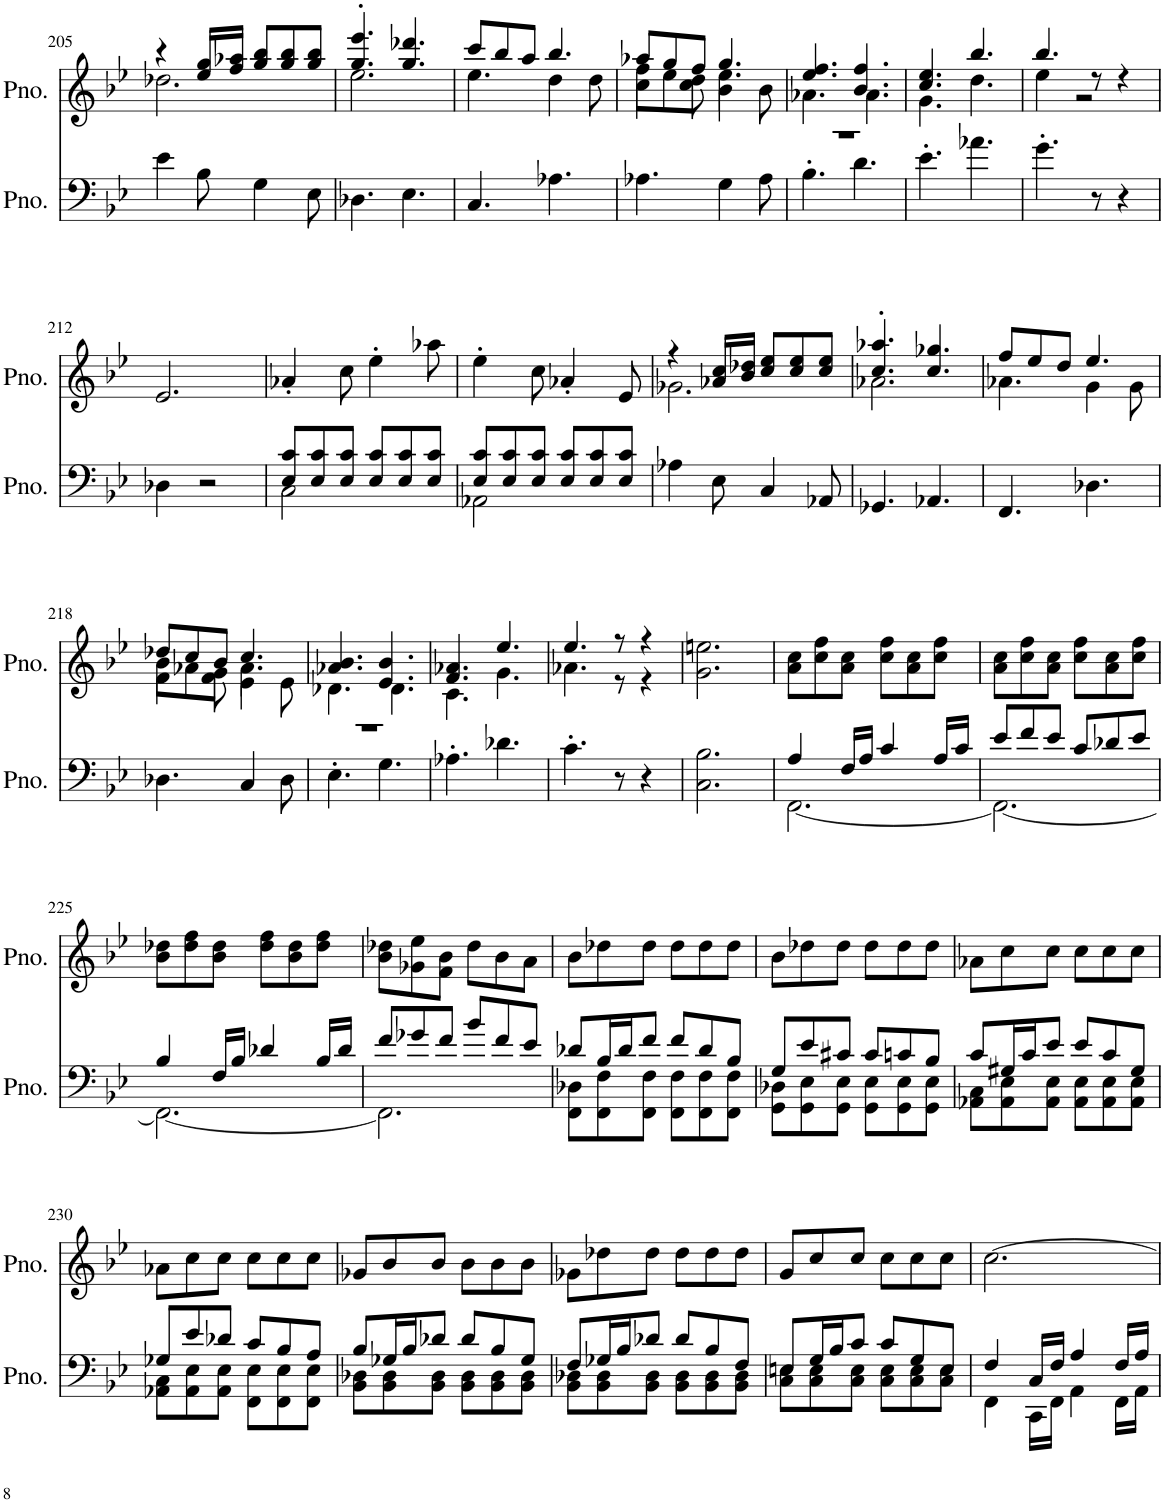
**kern	**kern
*part2	*part1
*staff2	*staff1
*I"Piano	*I"Piano
*I'Pno.	*I'Pno.
!!LO:PB:g=z
*clefF4	*clefG2
*k[b-e-]	*k[b-e-]
*M6/8	*M6/8
=205	=205
*	*^
4e-\	4r	2.dd-X\
8B-\	16ee-/ 16gg/LL	.
.	16ff/ 16aa-X/JJ	.
4G\	8gg/ 8bb-/L	.
.	8gg/ 8bb-/	.
8E-\	8gg/ 8bb-/J	.
=206	=206	=206
4.D-X\	4.gg/' 4.eee-/'	2.ee-\
4.E-\	4.gg/ 4.ddd-X/	.
=207	=207	=207
4.C/	8ccc/L	4.ee-\
.	8bb-/	.
.	8aa/J	.
4.A-X\	4.bb-/	4dd\
.	.	8dd\
=208	=208	=208
*	*	*^
4.A-X\	8aa-X/L	4cc\	8ff\L
.	8gg/	.	8ee-\
.	8ff/J	8cc\	8dd\J
4G\	4.gg/	4b-\	4.ee-\
8A-\	.	8b-\	.
=209	=209	=209	=209
4.B-'\	4.ee-/ 4.ff/	4.a-X\	2.r
4.d\	4.b-/ 4.ff/	4.a-\	.
*	*	*v	*v
=210	=210	=210
4.e-'\	4.cc/ 4.ee-/	4.g\
4.a-X\	4.bb-/	4.dd\
=211	=211	=211
4.g'\	4.bb-/	4ee-\
.	.	2r
8r	8r	.
4r	4r	.
*	*v	*v
!!LO:LB:g=z
=212	=212
4D-X\	2.e-/
2r	.
=213	=213
*^	*
8E-/ 8c/L	2.C\	4a-X'/
8E-/ 8c/	.	.
8E-/ 8c/J	.	8cc\
8E-/ 8c/L	.	4ee-'\
8E-/ 8c/	.	.
8E-/ 8c/J	.	8aa-X\
=214	=214	=214
8E-/ 8c/L	2.AA-X\	4ee-'\
8E-/ 8c/	.	.
8E-/ 8c/J	.	8cc\
8E-/ 8c/L	.	4a-X'/
8E-/ 8c/	.	.
8E-/ 8c/J	.	8e-/
*v	*v	*
=215	=215
*	*^
4A-X\	4r	2.g-X\
8E-\	16a-X/ 16cc/LL	.
.	16b-/ 16dd-X/JJ	.
4C/	8cc/ 8ee-/L	.
.	8cc/ 8ee-/	.
8AA-X/	8cc/ 8ee-/J	.
=216	=216	=216
4.GG-X/	4.cc/' 4.aa-X/'	2.a-X\
4.AA-X/	4.cc/ 4.gg-X/	.
=217	=217	=217
4.FF/	8ff/L	4.a-X\
.	8ee-/	.
.	8dd/J	.
4.D-X\	4.ee-/	4g\
.	.	8g\
!!LO:LB:g=z
=218	=218	=218
*	*	*^
4.D-X\	8dd-X/L	4f\	8b-\L
.	8cc/	.	8a-X\
.	8b-/J	8f\	8g\J
4C/	4.cc/	4e-\	4.a-\
8D-\	.	8e-\	.
=219	=219	=219	=219
4.E-'\	4.a-X/ 4.b-/	4.d-X\	2.r
4.G\	4.e-/ 4.b-/	4.d-\	.
*	*	*v	*v
=220	=220	=220
4.A-X'\	4.f/ 4.a-X/	4.c\
4.d-X\	4.ee-/	4.g\
=221	=221	=221
4.c'\	4.ee-/	4.a-X\
8r	8r	8r
4r	4r	4r
*	*v	*v
=222	=222
2.C\ 2.B-\	2.g\ 2.een\
=223	=223
*^	*
4A/	[2.FF\	8a\ 8cc\L
.	.	8cc\ 8ff\
16F/LL	.	8a\ 8cc\J
16A/JJ	.	.
4c/	.	8cc\ 8ff\L
.	.	8a\ 8cc\
16A/LL	.	8cc\ 8ff\J
16c/JJ	.	.
=224	=224	=224
8e-/L	2.FF\_	8a\ 8cc\L
8f/	.	8cc\ 8ff\
8e-/J	.	8a\ 8cc\J
8c/L	.	8cc\ 8ff\L
8d-X/	.	8a\ 8cc\
8e-/J	.	8cc\ 8ff\J
!!LO:LB:g=z
=225	=225	=225
4B-/	2.FF\_	8b-\ 8dd-X\L
.	.	8dd-\ 8ff\
16F/LL	.	8b-\ 8dd-\J
16B-/JJ	.	.
4d-X/	.	8dd-\ 8ff\L
.	.	8b-\ 8dd-\
16B-/LL	.	8dd-\ 8ff\J
16d-/JJ	.	.
=226	=226	=226
8f/L	2.FF\]	8b-\ 8dd-X\L
8g-X/	.	8g-X\ 8ee-\
8f/J	.	8f\ 8b-\J
8b-/L	.	8dd-\L
8f/	.	8b-\
8e-/J	.	8a\J
=227	=227	=227
8d-X/L	8FF\ 8D-X\L	8b-\L
16B-/L	8FF\ 8F\	8dd-X\
16d-/J	.	.
8f/J	8FF\ 8F\J	8dd-\J
8f/L	8FF\ 8F\L	8dd-\L
8d-/	8FF\ 8F\	8dd-\
8B-/J	8FF\ 8F\J	8dd-\J
=228	=228	=228
8G/L	8GG\ 8D-X\L	8b-\L
8e-/	8GG\ 8E-\	8dd-X\
8c#X/J	8GG\ 8E-\J	8dd-\J
8c#/L	8GG\ 8E-\L	8dd-\L
8cn/	8GG\ 8E-\	8dd-\
8B-/J	8GG\ 8E-\J	8dd-\J
=229	=229	=229
8c/L	8AA-X\ 8C\L	8a-X\L
16G#X/L	8AA-\ 8E-\	8cc\
16c/J	.	.
8e-/J	8AA-\ 8E-\J	8cc\J
8e-/L	8AA-\ 8E-\L	8cc\L
8c/	8AA-\ 8E-\	8cc\
8G#/J	8AA-\ 8E-\J	8cc\J
!!LO:LB:g=z
=230	=230	=230
8G-X/L	8AA-X\ 8C\L	8a-X\L
8e-/	8AA-\ 8E-\	8cc\
8d-X/J	8AA-\ 8E-\J	8cc\J
8c/L	8FF\ 8E-\L	8cc\L
8B-/	8FF\ 8E-\	8cc\
8A/J	8FF\ 8E-\J	8cc\J
=231	=231	=231
8B-/L	8BB-\ 8D-X\L	8g-X/L
16G-X/L	8BB-\ 8D-\	8b-/
16B-/J	.	.
8d-X/J	8BB-\ 8D-\J	8b-/J
8d-/L	8BB-\ 8D-\L	8b-\L
8B-/	8BB-\ 8D-\	8b-\
8G-/J	8BB-\ 8D-\J	8b-\J
=232	=232	=232
8F/L	8BB-\ 8D-X\L	8g-X\L
16G-X/L	8BB-\ 8D-\	8dd-X\
16B-/J	.	.
8d-X/J	8BB-\ 8D-\J	8dd-\J
8d-/L	8BB-\ 8D-\L	8dd-\L
8B-/	8BB-\ 8D-\	8dd-\
8F/J	8BB-\ 8D-\J	8dd-\J
=233	=233	=233
8En/L	8C\ 8E\L	8g/L
16G/L	8C\ 8E\	8cc/
16B-/J	.	.
8c/J	8C\ 8E\J	8cc/J
8c/L	8C\ 8E\L	8cc\L
8G/	8C\ 8E\	8cc\
8E/J	8C\ 8E\J	8cc\J
=234	=234	=234
4F/	4FF\	[2.cc\
16C/LL	16CC\LL	.
16F/JJ	16FF\JJ	.
4A/	4AA\	.
16F/LL	16FF\LL	.
16A/JJ	16AA\JJ	.
*v	*v	*
=	=
*-	*-
